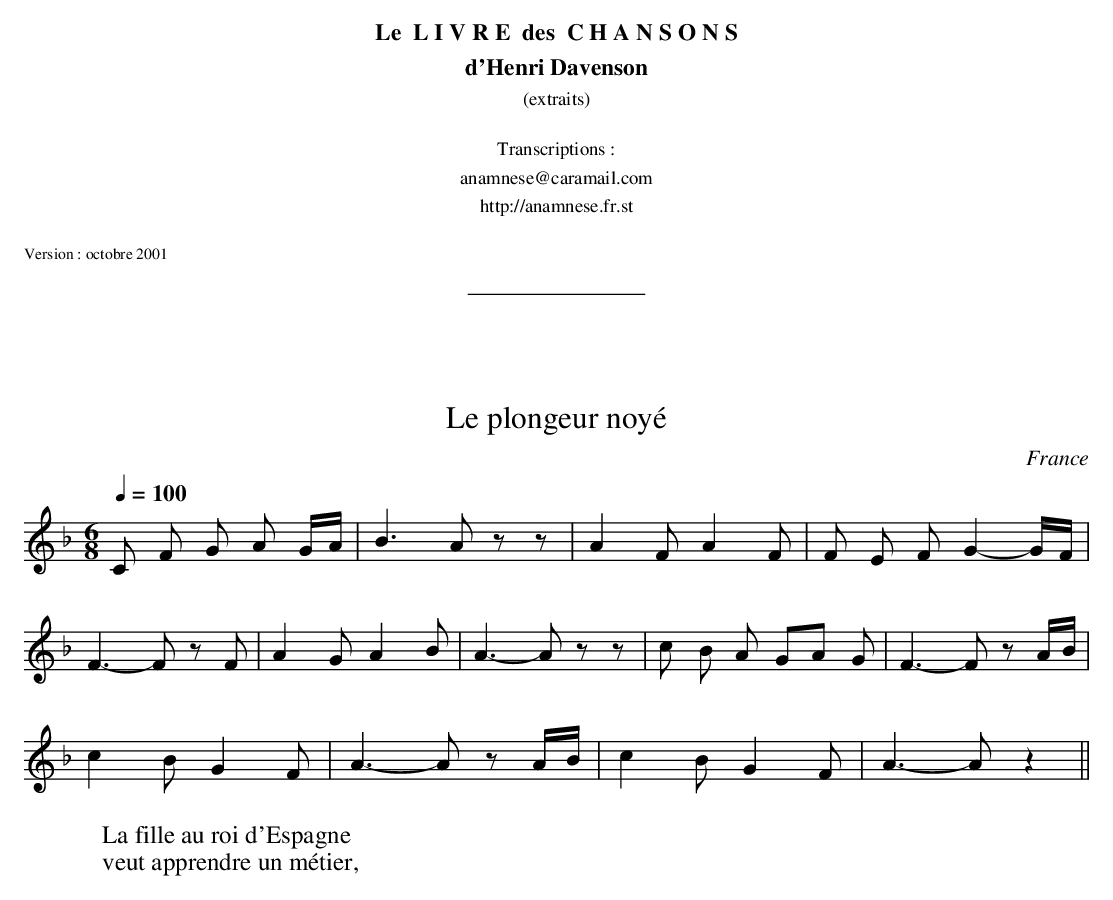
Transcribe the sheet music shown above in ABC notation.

X:1
T:Le plongeur noyé
O:France
M:6/8
L:1/8
Q:1/4=100
K:F
C F G A G/A/ | B3 A z z | A2-F A2-F | F E F G2-G/-F/ |!
F3-F z F | A2 G A2 B | A3-A z z | c B A G-A G | F3-F z A/B/ |!
c2 B G2 F | A3-A z A/-B/ | c2 B G2 F | A3-A z2 ||
W:La fille au roi d'Espagne
W:veut apprendre un métier,
